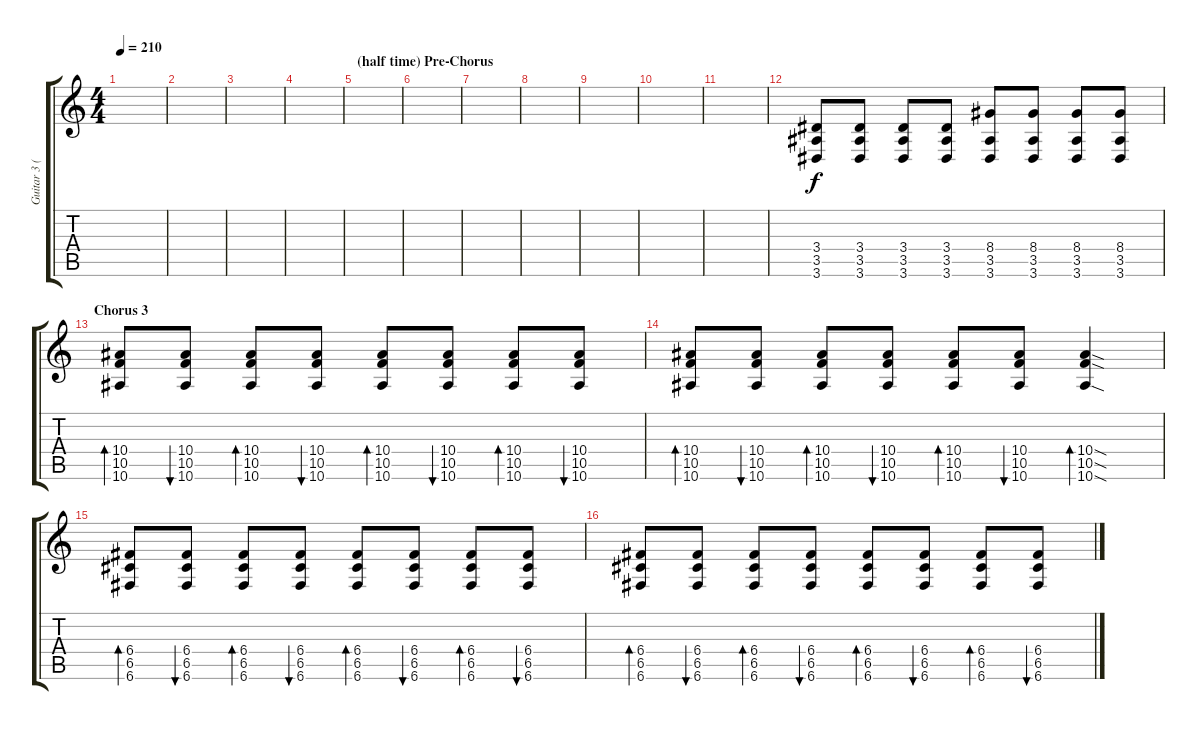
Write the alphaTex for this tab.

\track ("Guitar 3 (overdrive)" "Guitar 3 (") {instrument overdrivenguitar}
\staff {score tabs}
\tuning (D4 A3 F3 C3 G2 C2) {hide}
\ts (4 4)
\tempo 210
\clef g2
\ks c
|
|
|
|
\section ("" "(half time) Pre-Chorus")
|
|
|
|
|
|
|
(3.4 3.5 3.6).8 (3.4 3.5 3.6).8 (3.4 3.5 3.6).8 (3.4 3.5 3.6).8 (8.4 3.5 3.6).8 (8.4 3.5 3.6).8 (8.4 3.5 3.6).8 (8.4 3.5 3.6).8 |
\section ("" "Chorus 3")
(10.4 10.5 10.6).8{bd 60 volume 13} (10.4 10.5 10.6).8{bu 60} (10.4 10.5 10.6).8{bd 60} (10.4 10.5 10.6).8{bu 60} (10.4 10.5 10.6).8{bd 60} (10.4 10.5 10.6).8{bu 60} (10.4 10.5 10.6).8{bd 60} (10.4 10.5 10.6).8{bu 60} |
(10.4 10.5 10.6).8{bd 60} (10.4 10.5 10.6).8{bu 60} (10.4 10.5 10.6).8{bd 60} (10.4 10.5 10.6).8{bu 60} (10.4 10.5 10.6).8{bd 60} (10.4 10.5 10.6).8{bu 60} (10.4{sod} 10.5{sod} 10.6{sod}).4{bd 60} |
(6.4 6.5 6.6).8{bd 60} (6.4 6.5 6.6).8{bu 60} (6.4 6.5 6.6).8{bd 60} (6.4 6.5 6.6).8{bu 60} (6.4 6.5 6.6).8{bd 60} (6.4 6.5 6.6).8{bu 60} (6.4 6.5 6.6).8{bd 60} (6.4 6.5 6.6).8{bu 60} |
(6.4 6.5 6.6).8{bd 60} (6.4 6.5 6.6).8{bu 60} (6.4 6.5 6.6).8{bd 60} (6.4 6.5 6.6).8{bu 60} (6.4 6.5 6.6).8{bd 60} (6.4 6.5 6.6).8{bu 60} (6.4 6.5 6.6).8{bd 60} (6.4 6.5 6.6).8{bu 60}
